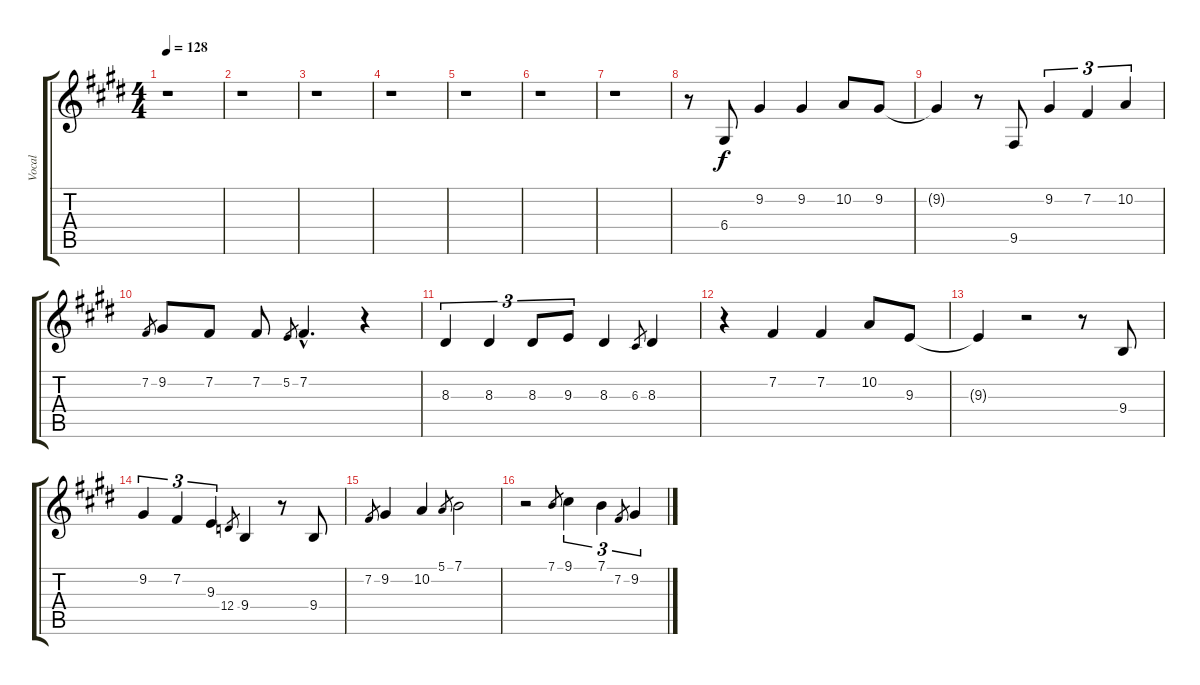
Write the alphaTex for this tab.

\track ("Vocal" "Vocal") {instrument trombone}
\staff {score tabs}
\tuning (E4 B3 G3 D3 A2 E2) {hide}
\ts (4 4)
\tempo 128
\clef g2
\ks e
r.1{dy f} |
r.1 |
r.1 |
r.1 |
r.1 |
r.1 |
r.1 |
r.8 6.4.8 9.2.4 9.2.4 10.2.8 9.2.8 |
9.2{t}.4 r.8 9.5.8 9.2.4{tu (3 2)} 7.2.4{tu (3 2)} 10.2.4{tu (3 2)} |
7.2.8{gr} 9.2.8 7.2.8 7.2.8 5.2.8{gr} 7.2{hac}.4{d} r.4 |
8.3.4{tu (3 2)} 8.3.4{tu (3 2)} 8.3.8{tu (3 2)} 9.3.8{tu (3 2)} 8.3.4 6.3.8{gr} 8.3.4 |
r.4 7.2.4 7.2.4 10.2.8 9.3.8 |
9.3{t}.4 r.2 r.8 9.4.8 |
9.2.4{tu (3 2)} 7.2.4{tu (3 2)} 9.3.4{tu (3 2)} 12.4.8{gr} 9.4.4 r.8 9.4.8 |
7.2.8{gr} 9.2.4 10.2.4 5.1.8{gr} 7.1.2 |
r.2 7.1.8{gr} 9.1.4{tu (3 2)} 7.1.4{tu (3 2)} 7.2.8{gr} 9.2.4{tu (3 2)}
